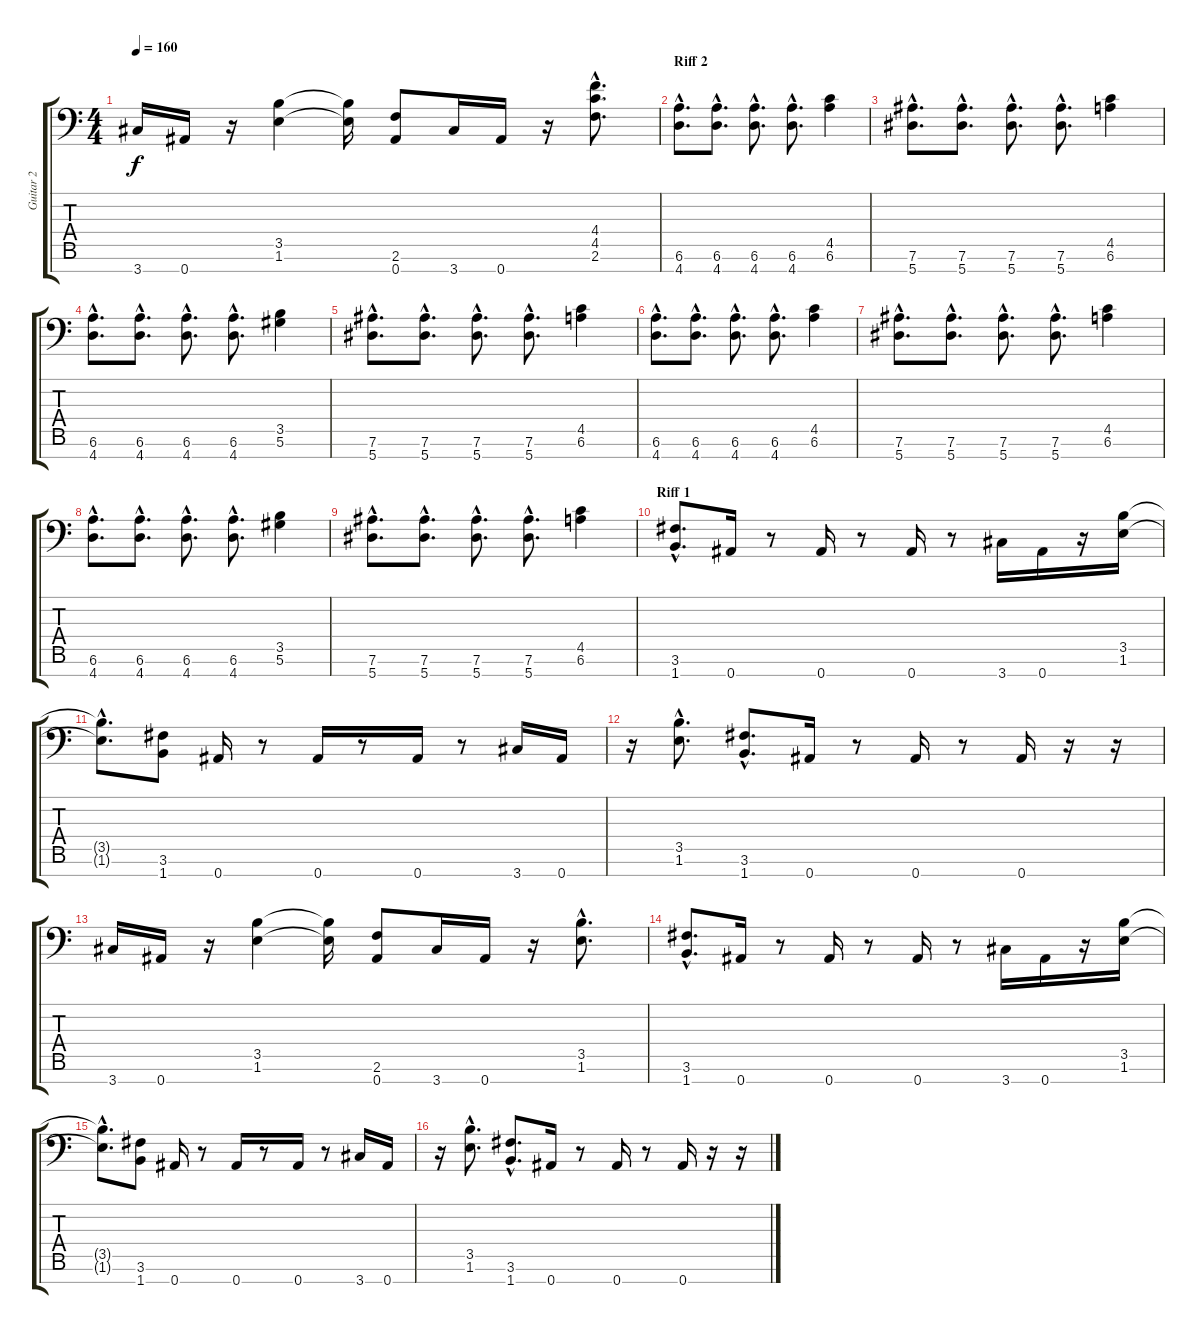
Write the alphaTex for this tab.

\track ("Guitar 2" "Guitar 2") {instrument distortionguitar}
\staff {score tabs}
\tuning (Eb4 Bb3 Gb3 Db3 Ab2 Eb2 Bb1) {hide}
\ts (4 4)
\tempo 160
\clef f4
\ks c
3.7.16{dy f} 0.7.16 r.16 (3.5 1.6).4 (3.5{t} 1.6{t}).16 (2.6 0.7).8 3.7.16 0.7.16 r.16 (4.4{hac} 4.5{hac} 2.6{hac}).8{d} |
\section ("" "Riff 2")
(6.6{hac} 4.7{hac}).8{d} (6.6{hac} 4.7{hac}).8{d} (6.6{hac} 4.7{hac}).8{d} (6.6{hac} 4.7{hac}).8{d} (4.5 6.6).4 |
(7.6{hac} 5.7{hac}).8{d} (7.6{hac} 5.7{hac}).8{d} (7.6{hac} 5.7{hac}).8{d} (7.6{hac} 5.7{hac}).8{d} (4.5 6.6).4 |
(6.6{hac} 4.7{hac}).8{d} (6.6{hac} 4.7{hac}).8{d} (6.6{hac} 4.7{hac}).8{d} (6.6{hac} 4.7{hac}).8{d} (3.5 5.6).4 |
(7.6{hac} 5.7{hac}).8{d} (7.6{hac} 5.7{hac}).8{d} (7.6{hac} 5.7{hac}).8{d} (7.6{hac} 5.7{hac}).8{d} (4.5 6.6).4 |
(6.6{hac} 4.7{hac}).8{d} (6.6{hac} 4.7{hac}).8{d} (6.6{hac} 4.7{hac}).8{d} (6.6{hac} 4.7{hac}).8{d} (4.5 6.6).4 |
(7.6{hac} 5.7{hac}).8{d} (7.6{hac} 5.7{hac}).8{d} (7.6{hac} 5.7{hac}).8{d} (7.6{hac} 5.7{hac}).8{d} (4.5 6.6).4 |
(6.6{hac} 4.7{hac}).8{d} (6.6{hac} 4.7{hac}).8{d} (6.6{hac} 4.7{hac}).8{d} (6.6{hac} 4.7{hac}).8{d} (3.5 5.6).4 |
(7.6{hac} 5.7{hac}).8{d} (7.6{hac} 5.7{hac}).8{d} (7.6{hac} 5.7{hac}).8{d} (7.6{hac} 5.7{hac}).8{d} (4.5 6.6).4 |
\section ("" "Riff 1")
(3.6{hac} 1.7{hac}).8{d} 0.7.16 r.8 0.7.16 r.8 0.7.16 r.8 3.7.16 0.7.16 r.16 (3.5 1.6).16 |
(3.5{hac t} 1.6{hac t}).8{d} (3.6 1.7).8 0.7.16 r.8 0.7.16 r.8 0.7.16 r.8 3.7.16 0.7.16 |
r.16 (3.5{hac} 1.6{hac}).8{d} (3.6{hac} 1.7{hac}).8{d} 0.7.16 r.8 0.7.16 r.8 0.7.16 r.16 r.16 |
3.7.16 0.7.16 r.16 (3.5 1.6).4 (3.5{t} 1.6{t}).16 (2.6 0.7).8 3.7.16 0.7.16 r.16 (3.5{hac} 1.6{hac}).8{d} |
(3.6{hac} 1.7{hac}).8{d} 0.7.16 r.8 0.7.16 r.8 0.7.16 r.8 3.7.16 0.7.16 r.16 (3.5 1.6).16 |
(3.5{hac t} 1.6{hac t}).8{d} (3.6 1.7).8 0.7.16 r.8 0.7.16 r.8 0.7.16 r.8 3.7.16 0.7.16 |
r.16 (3.5{hac} 1.6{hac}).8{d} (3.6{hac} 1.7{hac}).8{d} 0.7.16 r.8 0.7.16 r.8 0.7.16 r.16 r.16
